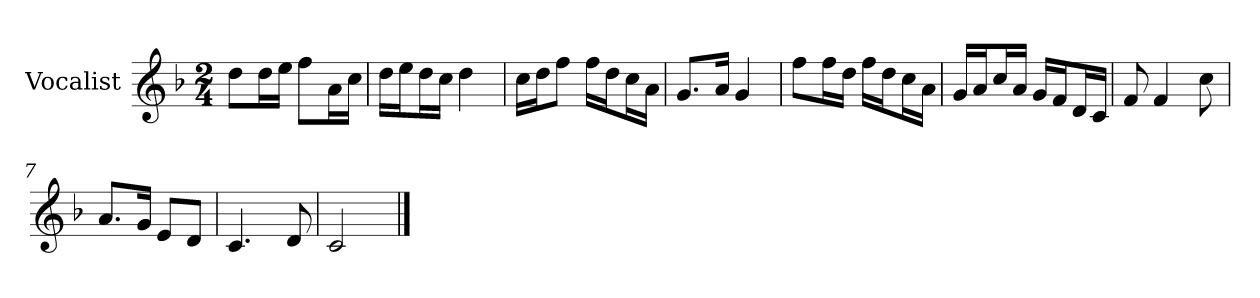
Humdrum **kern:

**kern
*part1
*staff1
*I"Vocalist
*k[b-]
*F:
*M2/4
=
8ddL
16ddL
16eeJJ
8ffL
16aL
16ccJJ
=1
16ddLL
16eeJ
16ddL
16ccJJ
4dd
=2
16ccLL
16ddJ
8ffJ
16ffLL
16ddJ
16ccL
16aJJ
=3
8.gL
16aJk
4g
=4
8ffL
16ffL
16ddJJ
16ffLL
16ddJ
16ccL
16aJJ
=5
16gLL
16aJ
16ccL
16aJJ
16gLL
16fJ
16dL
16cJJ
=6
8f
4f
8cc
=7
8.aL
16gJk
8eL
8dJ
=8
4.c
8d
=9
2c
==
*-
